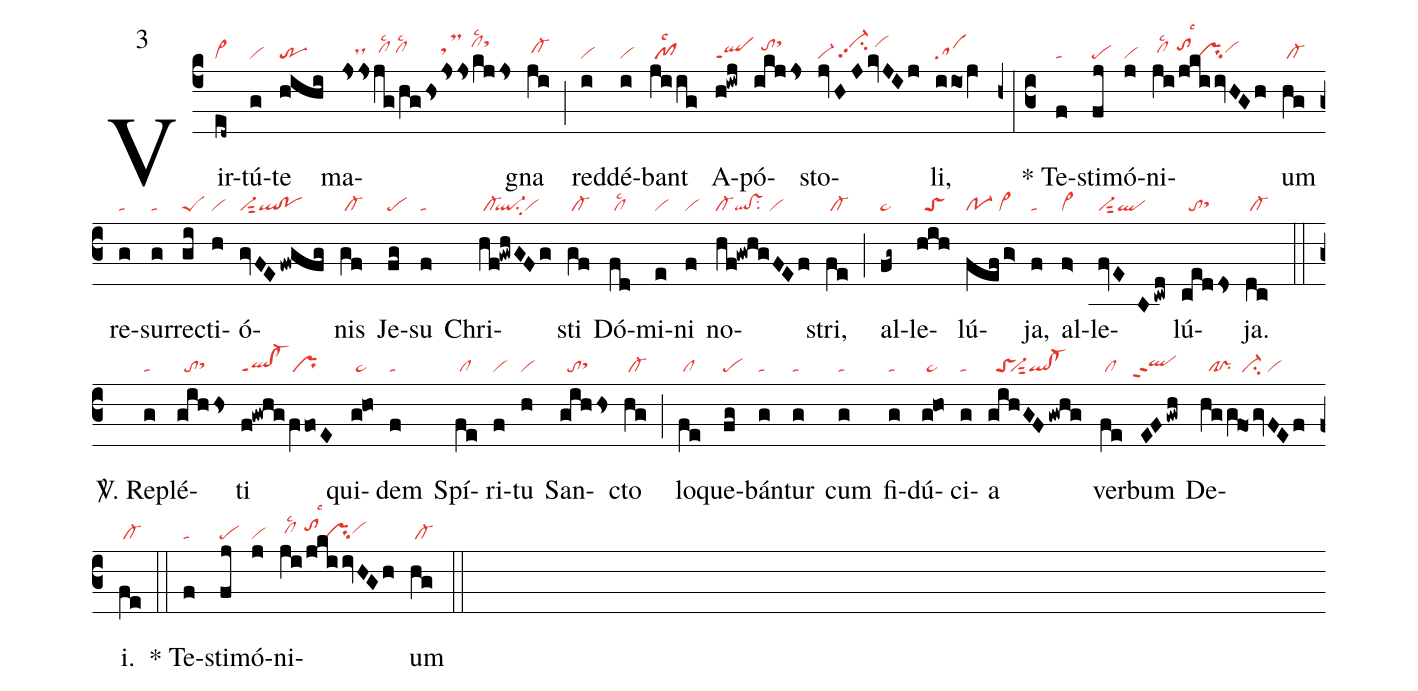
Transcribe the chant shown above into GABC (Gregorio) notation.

mode:3;
nabc-lines:1;
%%
(c4)Vir(ed~|cl~)tú(g|vi)te(hihi|tr)
ma(jssjg/hghs|///dshh///clhhlsc2/clhhlsc2|jsskjjs|tsMhh//clhjlsc2sthk)gna(ji|/cl-hh) (;)
red(i|vi)dé(i|vi)bant(ji/ig|/pf1lsc2) A(h!iwj|qlppt1)pó(ikjjs|//tohisthk)sto(jvHJkvJIj|vi-/vi-hjpp2su2/vihj)li,(iiojV|sa) (z0:c3)

* Te(f|ta)sti(fj|pe)mó(j|vi)ni(ji/jkiiovHGh|/clhhlsc2//tohilsc3pr`vihhpp1)um(hg|/cl-)
re(g|ta)sur(g|ta)re(gi|peS)cti(h|vi)ó(gvFEfwgfg|vi-sut2ql!po)nis(gf|/cl-)
Je(fg|pe)su(f|ta) Chri(hf!gwhGFg|/cl-``ql-su2```vi)sti(gf|/cl-)
Dó(fd|/cllsc2)mi(e|vi)ni(f|vi) no(hf!gwhgFEf|cl-ql!vssu2/vi)stri,(fe|/cl-) (;)
al(fg~|pe~)le(hih|//toS)lú(fefg>|po-1/vi>)ja,(f|ta) al(f>|vi>)le(fvEBcwd|vi-sut2ql)lú(cedds|//tosthh)ja.(dc|/cl-) (::)

<sp>V/</sp>. Re(g|ta)plé(gihhs|//tosthh)ti(f!gwhg/fVfoE|ql!cl-ppt1pr)
qui(g!ho|/pe~)dem(f|ta) Spí(fe|/cl)ri(f|vi)tu(h|vi) San(gihhs|//tosthh)cto(hg|/cl-) (;)
lo(fe|/cl)que(fg|pe)bán(g|ta)tur(g|ta) cum(g|ta) fi(g|ta)dú(g!ho|/pe~)ci(g|ta)a(gihGFgwhg|//toS``vi-sut2ql!cl-)
ver(fe|/cl)bum(EFgwh|``qlhhppt2) De(hg/gV!fogvFEf|//cl!pr//ci-/vi)i.(fe|/cl-) (::)

* Te(f|ta)sti(fj|pe)mó(j|vi)ni(ji/jkiiovHGh|/clhhlsc2//tohilsc3pr`vihhpp1)um(hg|/cl-) (::)
